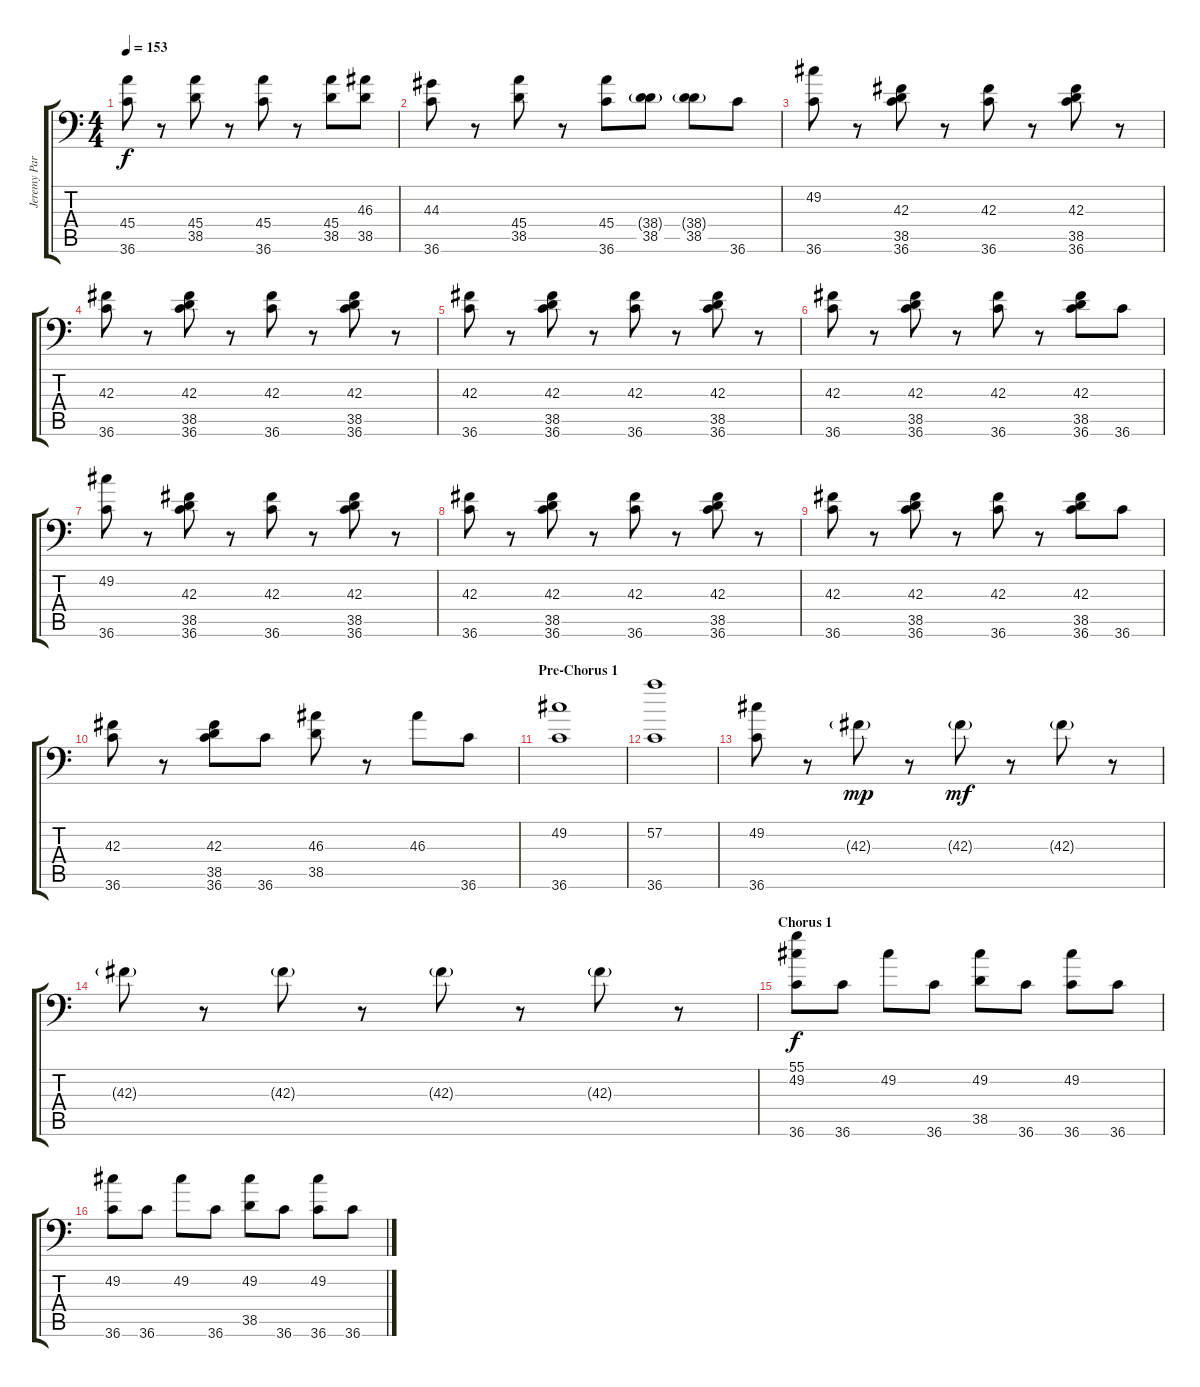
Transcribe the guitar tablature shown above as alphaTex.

\track ("Jeremy Park" "Jeremy Par") {instrument acousticgrandpiano}
\staff {score tabs}
\tuning (C-1 C-1 C-1 C-1 C-1 C-1) {hide}
\ts (4 4)
\tempo 153
\clef f4
\ks c
(45.4 36.6).8{dy f} r.8 (45.4 38.5).8 r.8 (45.4 36.6).8 r.8 (45.4 38.5).8 (46.3 38.5).8 |
(44.3 36.6).8 r.8 (45.4 38.5).8 r.8 (45.4 36.6).8 (38.4{g} 38.5).8 (38.4{g} 38.5).8 36.6.8 |
(49.2 36.6).8 r.8 (42.3 38.5 36.6).8 r.8 (42.3 36.6).8 r.8 (42.3 38.5 36.6).8 r.8 |
(42.3 36.6).8 r.8 (42.3 38.5 36.6).8 r.8 (42.3 36.6).8 r.8 (42.3 38.5 36.6).8 r.8 |
(42.3 36.6).8 r.8 (42.3 38.5 36.6).8 r.8 (42.3 36.6).8 r.8 (42.3 38.5 36.6).8 r.8 |
(42.3 36.6).8 r.8 (42.3 38.5 36.6).8 r.8 (42.3 36.6).8 r.8 (42.3 38.5 36.6).8 36.6.8 |
(49.2 36.6).8 r.8 (42.3 38.5 36.6).8 r.8 (42.3 36.6).8 r.8 (42.3 38.5 36.6).8 r.8 |
(42.3 36.6).8 r.8 (42.3 38.5 36.6).8 r.8 (42.3 36.6).8 r.8 (42.3 38.5 36.6).8 r.8 |
(42.3 36.6).8 r.8 (42.3 38.5 36.6).8 r.8 (42.3 36.6).8 r.8 (42.3 38.5 36.6).8 36.6.8 |
(42.3 36.6).8 r.8 (42.3 38.5 36.6).8 36.6.8 (46.3 38.5).8 r.8 46.3.8 36.6.8 |
\section ("" "Pre-Chorus 1")
(49.2 36.6).1 |
(57.2 36.6).1 |
(49.2 36.6).8 r.8 42.3{g}.8{dy mp} r.8 42.3{g}.8{dy mf} r.8 42.3{g}.8 r.8 |
42.3{g}.8 r.8 42.3{g}.8 r.8 42.3{g}.8 r.8 42.3{g}.8 r.8 |
\section ("" "Chorus 1")
(55.1 49.2 36.6).8{dy f} 36.6.8 49.2.8 36.6.8 (49.2 38.5).8 36.6.8 (49.2 36.6).8 36.6.8 |
(49.2 36.6).8 36.6.8 49.2.8 36.6.8 (49.2 38.5).8 36.6.8 (49.2 36.6).8 36.6.8
